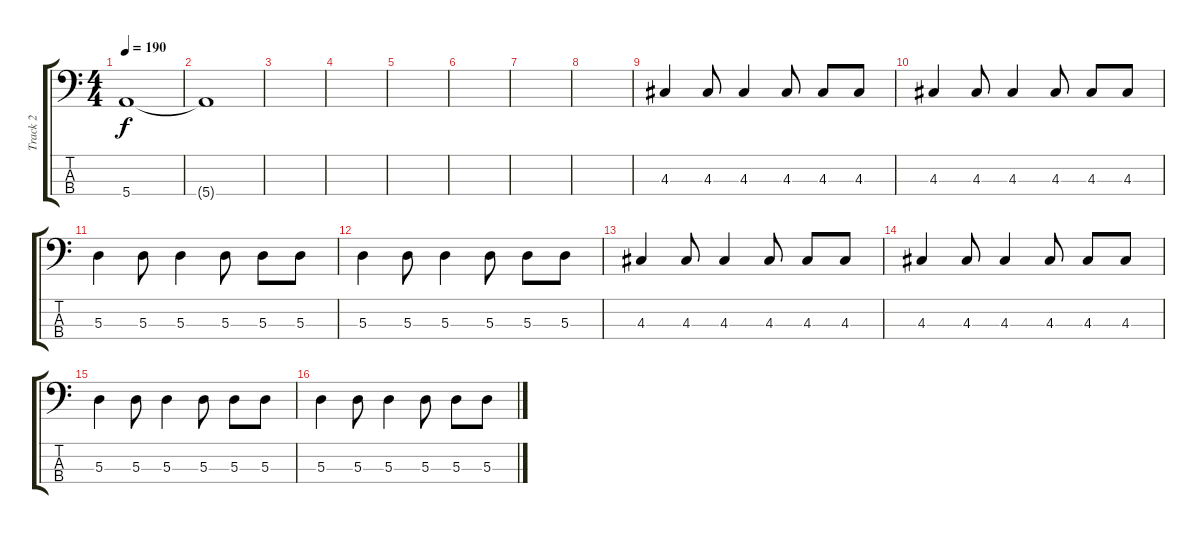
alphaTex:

\track ("Track 2" "Track 2") {instrument electricbasspick}
\staff {score tabs}
\tuning (G2 D2 A1 E1) {hide}
\ts (4 4)
\tempo 190
\clef f4
\ks c
5.4.1{dy f} |
5.4{t}.1 |
|
|
|
|
|
|
4.3.4 4.3.8 4.3.4 4.3.8 4.3.8 4.3.8 |
4.3.4 4.3.8 4.3.4 4.3.8 4.3.8 4.3.8 |
5.3.4 5.3.8 5.3.4 5.3.8 5.3.8 5.3.8 |
5.3.4 5.3.8 5.3.4 5.3.8 5.3.8 5.3.8 |
4.3.4 4.3.8 4.3.4 4.3.8 4.3.8 4.3.8 |
4.3.4 4.3.8 4.3.4 4.3.8 4.3.8 4.3.8 |
5.3.4 5.3.8 5.3.4 5.3.8 5.3.8 5.3.8 |
5.3.4 5.3.8 5.3.4 5.3.8 5.3.8 5.3.8
